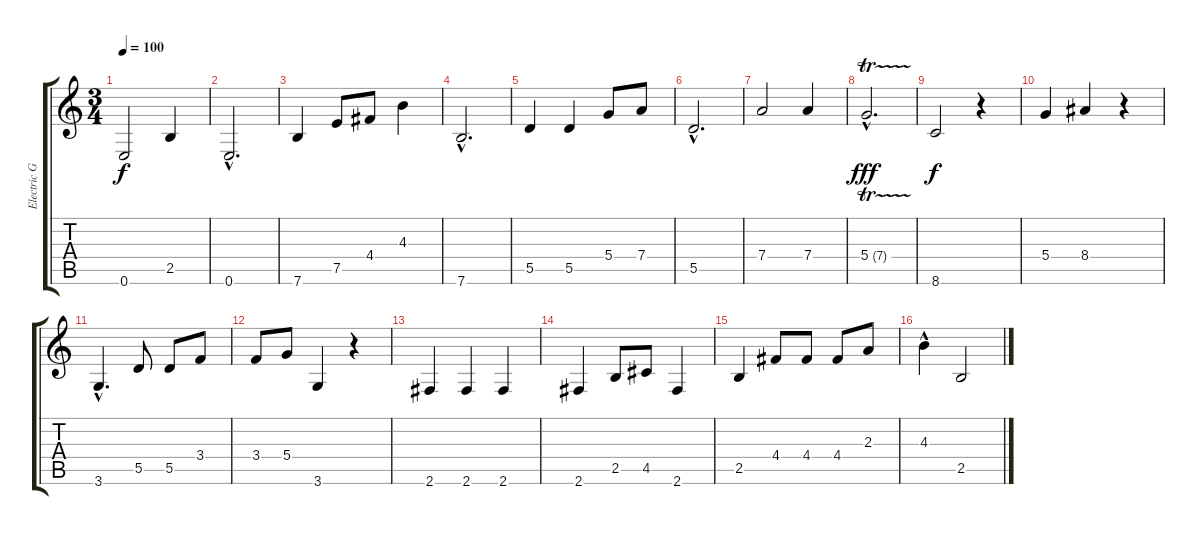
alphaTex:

\track ("Electric Guitar (Martin Barre)" "Electric G") {instrument electricguitarjazz}
\staff {score tabs}
\tuning (E4 B3 G3 D3 A2 E2) {hide}
\ts (3 4)
\tempo 100
\clef g2
\ks c
0.6.2{dy f instrument distortionguitar} 2.5.4 |
0.6{hac}.2{d} |
7.6.4 7.5.8 4.4.8 4.3.4 |
7.6{hac}.2{d} |
5.5.4 5.5.4 5.4.8 7.4.8 |
5.5{hac}.2{d} |
7.4.2 7.4.4 |
5.4{tr (7 16) hac}.2{d dy fff} |
8.6.2{dy f} r.4 |
5.4.4 8.4.4 r.4 |
3.6{hac}.4{d} 5.5.8 5.5.8 3.4.8 |
3.4.8 5.4.8 3.6.4 r.4 |
2.6.4 2.6.4 2.6.4 |
2.6.4 2.5.8 4.5.8 2.6.4 |
2.5.4 4.4.8 4.4.8 4.4.8 2.3.8 |
4.3{hac}.4 2.5.2
